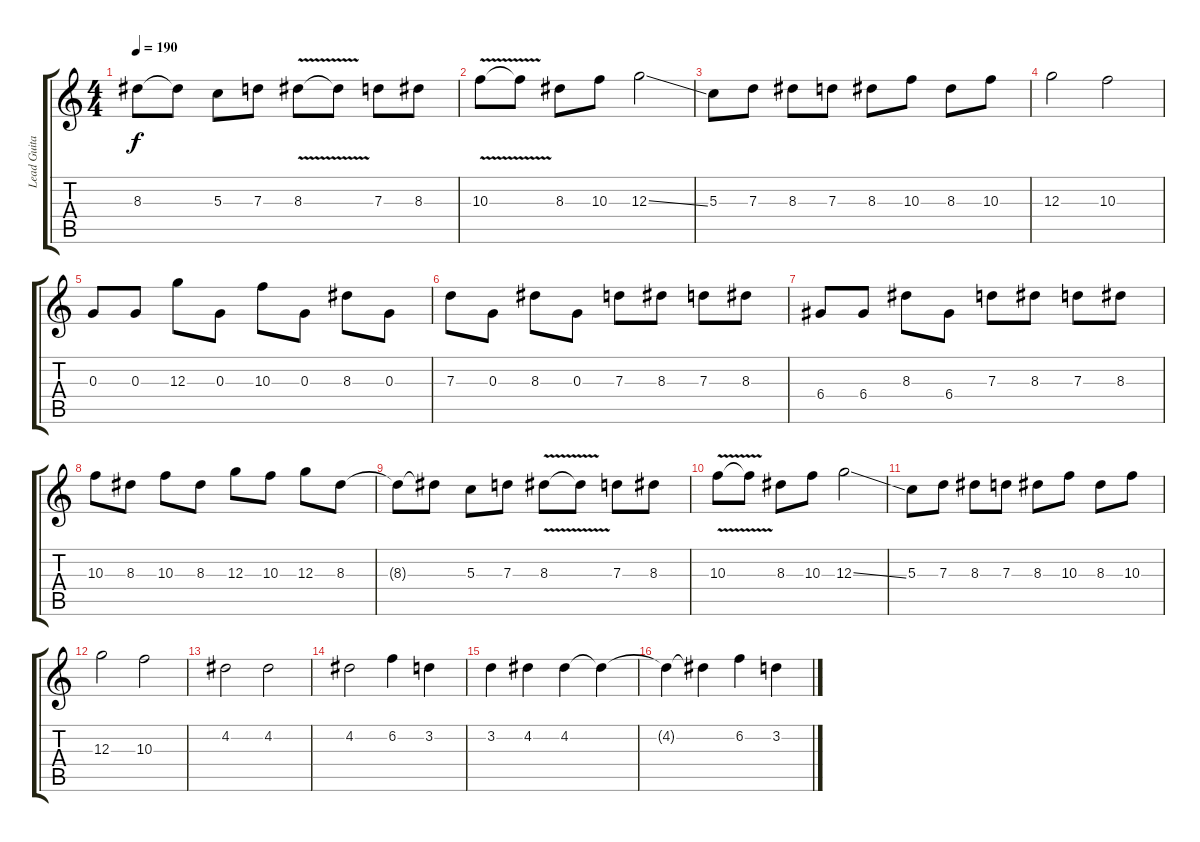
\track ("Lead Guitar" "Lead Guita") {instrument distortionguitar}
\staff {score tabs}
\tuning (E4 B3 G3 D3 A2 D2) {hide}
\ts (4 4)
\tempo 190
\clef g2
\ks c
8.3{t}.8{dy f} 8.3{t}.8 5.3.8 7.3.8 8.3{v}.8 8.3{t}.8 7.3.8 8.3.8 |
10.3{v}.8 10.3{t}.8 8.3.8 10.3.8 12.3{ss}.2 |
5.3.8 7.3.8 8.3.8 7.3.8 8.3.8 10.3.8 8.3.8 10.3.8 |
12.3.2 10.3.2 |
0.3.8 0.3.8 12.3.8 0.3.8 10.3.8 0.3.8 8.3.8 0.3.8 |
7.3.8 0.3.8 8.3.8 0.3.8 7.3.8 8.3.8 7.3.8 8.3.8 |
6.4.8 6.4.8 8.3.8 6.4.8 7.3.8 8.3.8 7.3.8 8.3.8 |
10.3.8 8.3.8 10.3.8 8.3.8 12.3.8 10.3.8 12.3.8 8.3.8 |
8.3{t}.8 8.3{t}.8 5.3.8 7.3.8 8.3{v}.8 8.3{t}.8 7.3.8 8.3.8 |
10.3{v}.8 10.3{t}.8 8.3.8 10.3.8 12.3{ss}.2 |
5.3.8 7.3.8 8.3.8 7.3.8 8.3.8 10.3.8 8.3.8 10.3.8 |
12.3.2 10.3.2 |
4.2.2 4.2.2 |
4.2.2 6.2.4 3.2.4 |
3.2.4 4.2.4 4.2.4 4.2{t}.4 |
4.2{t}.4 4.2{t}.4 6.2.4 3.2.4
